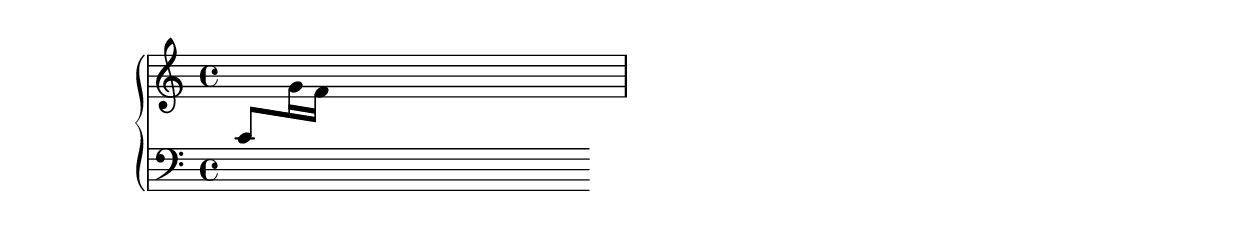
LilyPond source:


\version "1.9.8"
\header{
	texidoc="@cindex Beam Isknee
LilyPond can beam across a Piano Staff.
" }
\score{
	\context PianoStaff <<
	\context Staff=one \notes\relative c'{
		s1
	}
	\context Staff=two \notes\relative c'{
		\clef bass
% no knee
		\stemUp  c8[ \translator Staff=one \stemDown g'16 f]
		s8
		s2
	}
	>>
	\paper{
 		raggedright = ##t
	}
}



